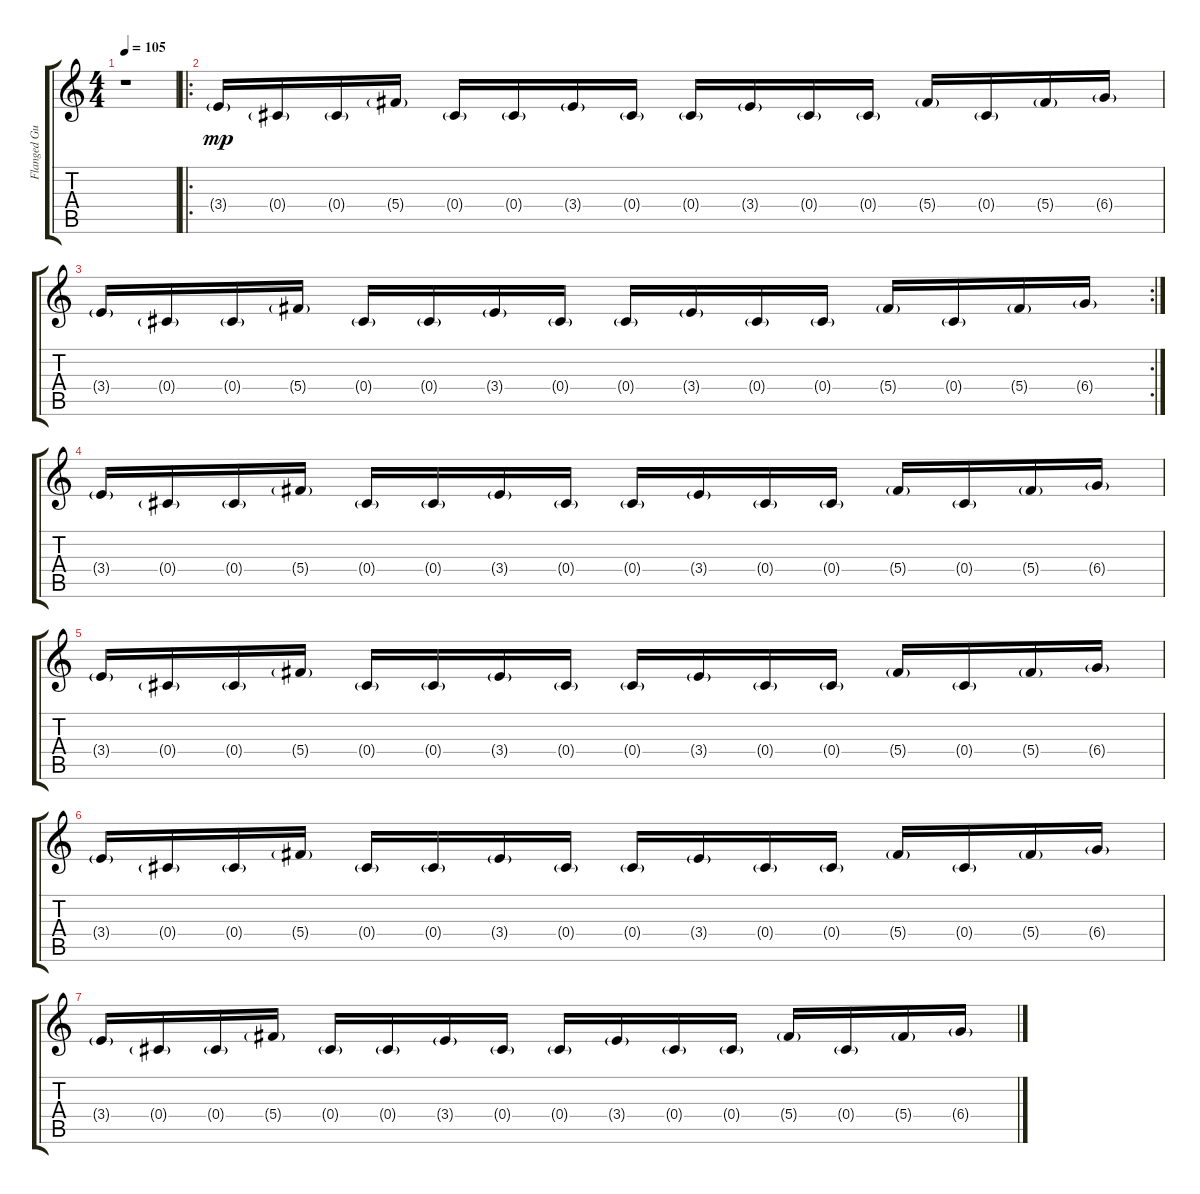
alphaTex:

\track ("Flanged Guitar-Dan " "Flanged Gu") {instrument distortionguitar}
\staff {score tabs}
\tuning (Eb4 Bb3 Gb3 Db3 Ab2 Db2) {hide}
\ts (4 4)
\tempo 105
\clef g2
\ks c
r.1{dy mp} |
\ro
3.4{g}.16 0.4{g}.16 0.4{g}.16 5.4{g}.16 0.4{g}.16 0.4{g}.16 3.4{g}.16 0.4{g}.16 0.4{g}.16 3.4{g}.16 0.4{g}.16 0.4{g}.16 5.4{g}.16 0.4{g}.16 5.4{g}.16 6.4{g}.16 |
\rc 2
3.4{g}.16 0.4{g}.16 0.4{g}.16 5.4{g}.16 0.4{g}.16 0.4{g}.16 3.4{g}.16 0.4{g}.16 0.4{g}.16 3.4{g}.16 0.4{g}.16 0.4{g}.16 5.4{g}.16 0.4{g}.16 5.4{g}.16 6.4{g}.16 |
3.4{g}.16 0.4{g}.16 0.4{g}.16 5.4{g}.16 0.4{g}.16 0.4{g}.16 3.4{g}.16 0.4{g}.16 0.4{g}.16 3.4{g}.16 0.4{g}.16 0.4{g}.16 5.4{g}.16 0.4{g}.16 5.4{g}.16 6.4{g}.16 |
3.4{g}.16 0.4{g}.16 0.4{g}.16 5.4{g}.16 0.4{g}.16 0.4{g}.16 3.4{g}.16 0.4{g}.16 0.4{g}.16 3.4{g}.16 0.4{g}.16 0.4{g}.16 5.4{g}.16 0.4{g}.16 5.4{g}.16 6.4{g}.16 |
3.4{g}.16 0.4{g}.16 0.4{g}.16 5.4{g}.16 0.4{g}.16 0.4{g}.16 3.4{g}.16 0.4{g}.16 0.4{g}.16 3.4{g}.16 0.4{g}.16 0.4{g}.16 5.4{g}.16 0.4{g}.16 5.4{g}.16 6.4{g}.16 |
3.4{g}.16 0.4{g}.16 0.4{g}.16 5.4{g}.16 0.4{g}.16 0.4{g}.16 3.4{g}.16 0.4{g}.16 0.4{g}.16 3.4{g}.16 0.4{g}.16 0.4{g}.16 5.4{g}.16 0.4{g}.16 5.4{g}.16 6.4{g}.16
